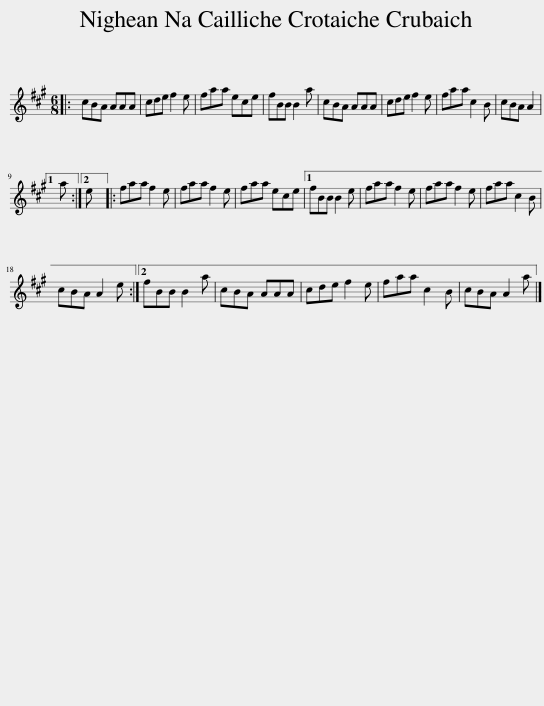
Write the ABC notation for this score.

X:1
L:1/8
M:6/8
I:linebreak $
K:A
V:1 treble
V:1
|: cBA AAA | cde f2 e | faa ece | fBB B2 a | cBA AAA | %5
 cde f2 e | faa c2 B | cBA A2 |1$ a :|2 e |: %10
 faa f2 e | faa f2 e | faa ece |1 fBB B2 e | faa f2 e | %15
 faa f2 e | faa c2 B |$ cBA A2 e :|2 fBB B2 a | cBA AAA | %20
 cde f2 e | faa c2 B | cBA A2 a |] %23
